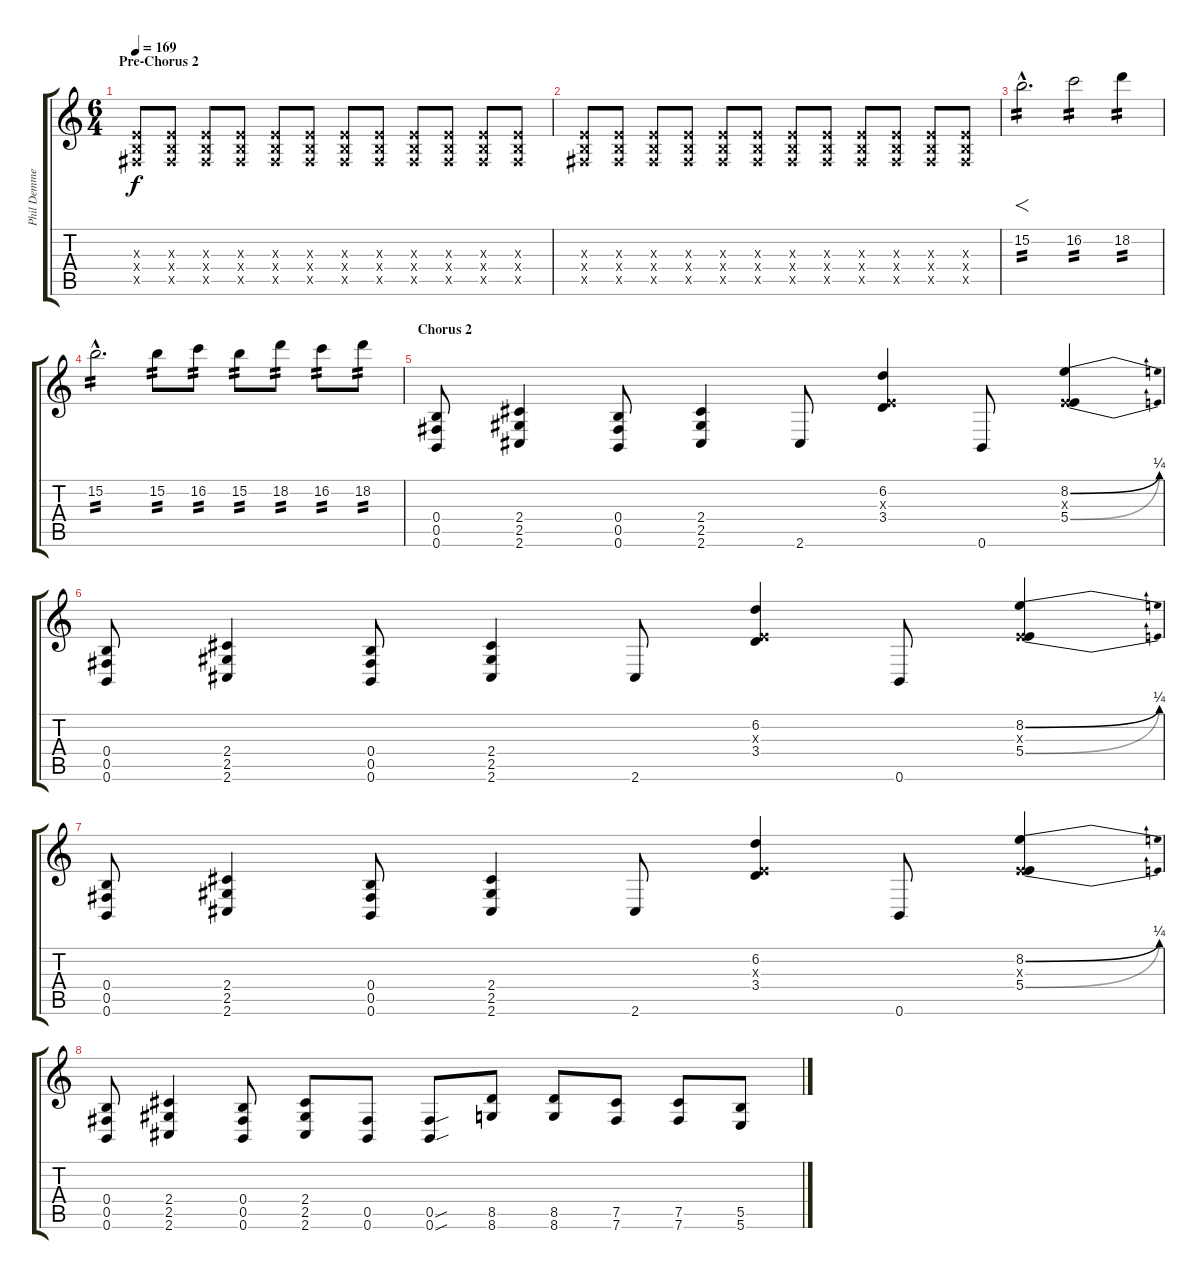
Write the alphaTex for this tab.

\track ("Phil Demmel" "Phil Demme") {instrument distortionguitar}
\staff {score tabs}
\tuning (Db4 Ab3 E3 B2 Gb2 B1) {hide}
\ts (6 4)
\section ("" "Pre-Chorus 2")
\tempo 169
\clef g2
\ks c
(0.3{x} 0.4{x} 0.5{x}).8{dy f} (0.3{x} 0.4{x} 0.5{x}).8 (0.3{x} 0.4{x} 0.5{x}).8 (0.3{x} 0.4{x} 0.5{x}).8 (0.3{x} 0.4{x} 0.5{x}).8 (0.3{x} 0.4{x} 0.5{x}).8 (0.3{x} 0.4{x} 0.5{x}).8 (0.3{x} 0.4{x} 0.5{x}).8 (0.3{x} 0.4{x} 0.5{x}).8 (0.3{x} 0.4{x} 0.5{x}).8 (0.3{x} 0.4{x} 0.5{x}).8 (0.3{x} 0.4{x} 0.5{x}).8 |
(0.3{x} 0.4{x} 0.5{x}).8 (0.3{x} 0.4{x} 0.5{x}).8 (0.3{x} 0.4{x} 0.5{x}).8 (0.3{x} 0.4{x} 0.5{x}).8 (0.3{x} 0.4{x} 0.5{x}).8 (0.3{x} 0.4{x} 0.5{x}).8 (0.3{x} 0.4{x} 0.5{x}).8 (0.3{x} 0.4{x} 0.5{x}).8 (0.3{x} 0.4{x} 0.5{x}).8 (0.3{x} 0.4{x} 0.5{x}).8 (0.3{x} 0.4{x} 0.5{x}).8 (0.3{x} 0.4{x} 0.5{x}).8 |
15.2{hac}.2{f d tp 2} 16.2.2{tp 2} 18.2.4{tp 2} |
15.2{hac}.2{d tp 2} 15.2.8{tp 2} 16.2.8{tp 2} 15.2.8{tp 2} 18.2.8{tp 2} 16.2.8{tp 2} 18.2.8{tp 2} |
\section ("" "Chorus 2")
(0.4 0.5 0.6).8 (2.4 2.5 2.6).4 (0.4 0.5 0.6).8 (2.4 2.5 2.6).4 2.6.8 (6.2 0.3{x} 3.4).4 0.6.8 (8.2{be (bend 0 0 60 1)} 0.3{x} 5.4{be (bend 0 0 60 1)}).4 |
(0.4 0.5 0.6).8 (2.4 2.5 2.6).4 (0.4 0.5 0.6).8 (2.4 2.5 2.6).4 2.6.8 (6.2 0.3{x} 3.4).4 0.6.8 (8.2{be (bend 0 0 60 1)} 0.3{x} 5.4{be (bend 0 0 60 1)}).4 |
(0.4 0.5 0.6).8 (2.4 2.5 2.6).4 (0.4 0.5 0.6).8 (2.4 2.5 2.6).4 2.6.8 (6.2 0.3{x} 3.4).4 0.6.8 (8.2{be (bend 0 0 60 1)} 0.3{x} 5.4{be (bend 0 0 60 1)}).4 |
(0.4 0.5 0.6).8 (2.4 2.5 2.6).4 (0.4 0.5 0.6).8 (2.4 2.5 2.6).8 (0.5 0.6).8 (0.5{sou} 0.6{sou}).8 (8.5 8.6).8 (8.5 8.6).8 (7.5 7.6).8 (7.5 7.6).8 (5.5 5.6).8
